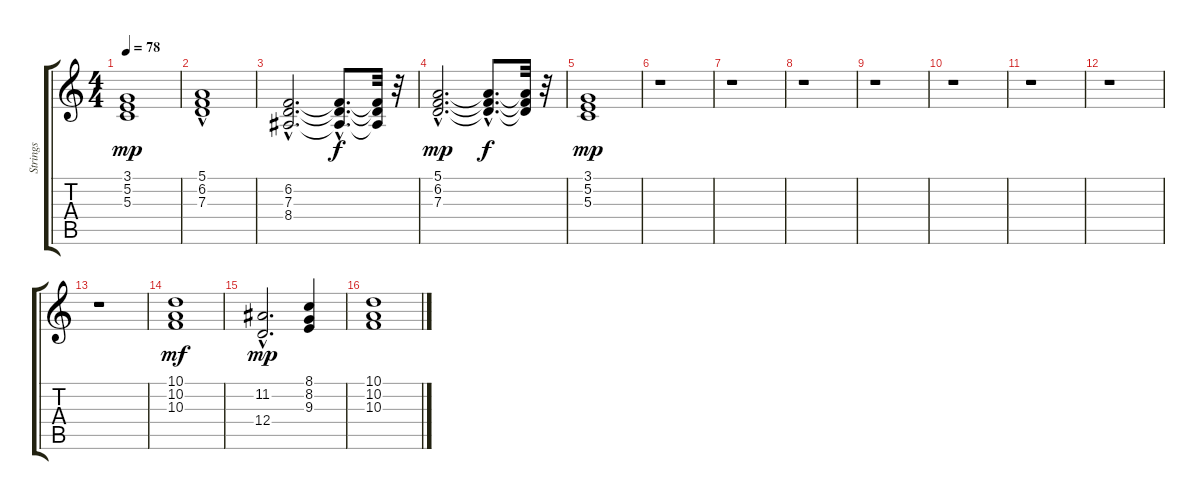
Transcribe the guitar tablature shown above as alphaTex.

\track ("Strings             " "Strings   ") {instrument stringensemble1}
\staff {score tabs}
\tuning (E4 B3 G3 D3 A2 E2) {hide}
\ts (4 4)
\tempo 78
\clef g2
\ks c
(3.1 5.2 5.3).1{dy mp} |
(5.1 6.2{hac} 7.3{hac}).1 |
(6.2{hac} 7.3{hac} 8.4{hac}).2{d} (6.2{hac t} 7.3{hac t} 8.4{hac t}).8{d dy f} (6.2{t} 7.3{t} 8.4{t}).32 r.32 |
(5.1{hac} 6.2{hac} 7.3{hac}).2{d dy mp} (5.1{hac t} 6.2{hac t} 7.3{hac t}).8{d dy f} (5.1{t} 6.2{t} 7.3{t}).32 r.32 |
(3.1 5.2 5.3).1{dy mp} |
r.1 |
r.1 |
r.1 |
r.1 |
r.1 |
r.1 |
r.1 |
r.1 |
(10.1 10.2 10.3).1{dy mf} |
(11.2{hac} 12.4{hac}).2{d dy mp} (8.1 8.2 9.3).4 |
(10.1 10.2 10.3).1
